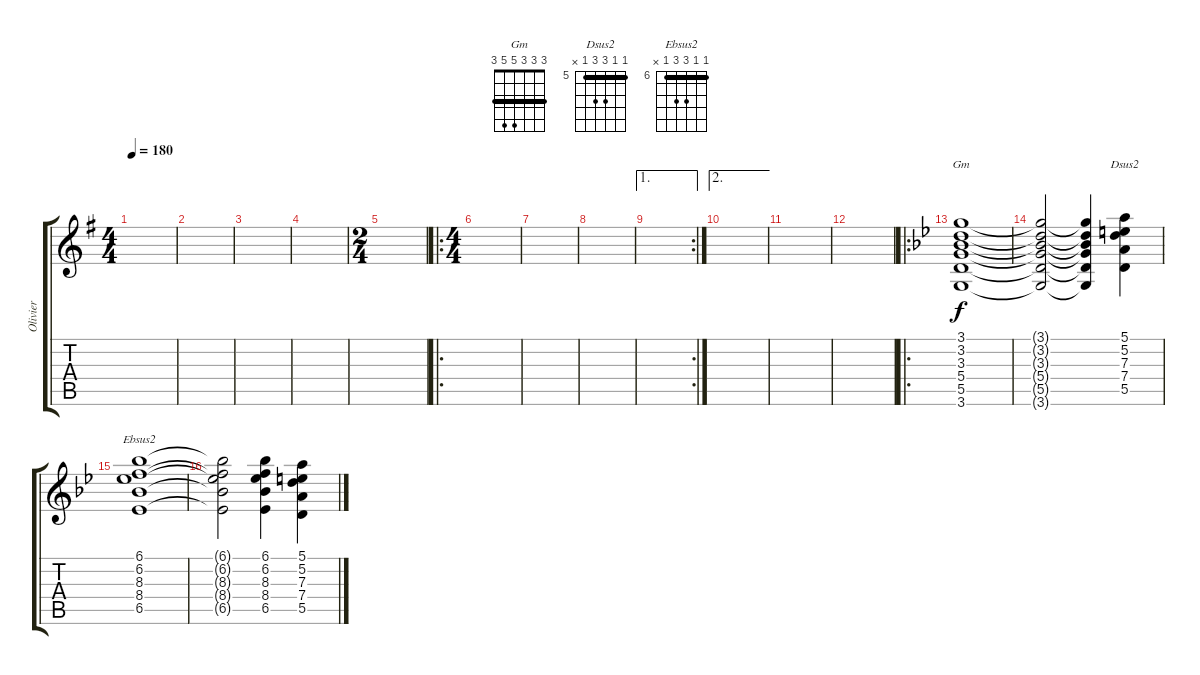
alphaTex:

\track ("Olivier" "Olivier") {instrument overdrivenguitar}
\staff {score tabs}
\tuning (E4 B3 G3 D3 A2 E2) {hide}
\chord ("Gm" 3 3 3 5 5 3) {barre 3}
\chord ("Dsus2" 5 5 7 7 5 x) {firstfret 5 barre 5}
\chord ("Ebsus2" 6 6 8 8 6 x) {firstfret 6 barre 6}
\ts (4 4)
\tempo 180
\clef g2
\ks eminor
|
|
|
|
\ts (2 4)
|
\ro
\ts (4 4)
|
|
|
\ae 1
\rc 2
|
\ae 2
|
|
|
\ro
\ks gminor
(3.1 3.2 3.3 5.4 5.5 3.6).1{ch "Gm"} |
(3.1{t} 3.2{t} 3.3{t} 5.4{t} 5.5{t} 3.6{t}).2 (3.1{t} 3.2{t} 3.3{t} 5.4{t} 5.5{t} 3.6{t}).4 (5.1 5.2 7.3 7.4 5.5).4{ch "Dsus2"} |
(6.1 6.2 8.3 8.4 6.5).1{ch "Ebsus2"} |
(6.1{t} 6.2{t} 8.3{t} 8.4{t} 6.5{t}).2 (6.1 6.2 8.3 8.4 6.5).4 (5.1 5.2 7.3 7.4 5.5).4
